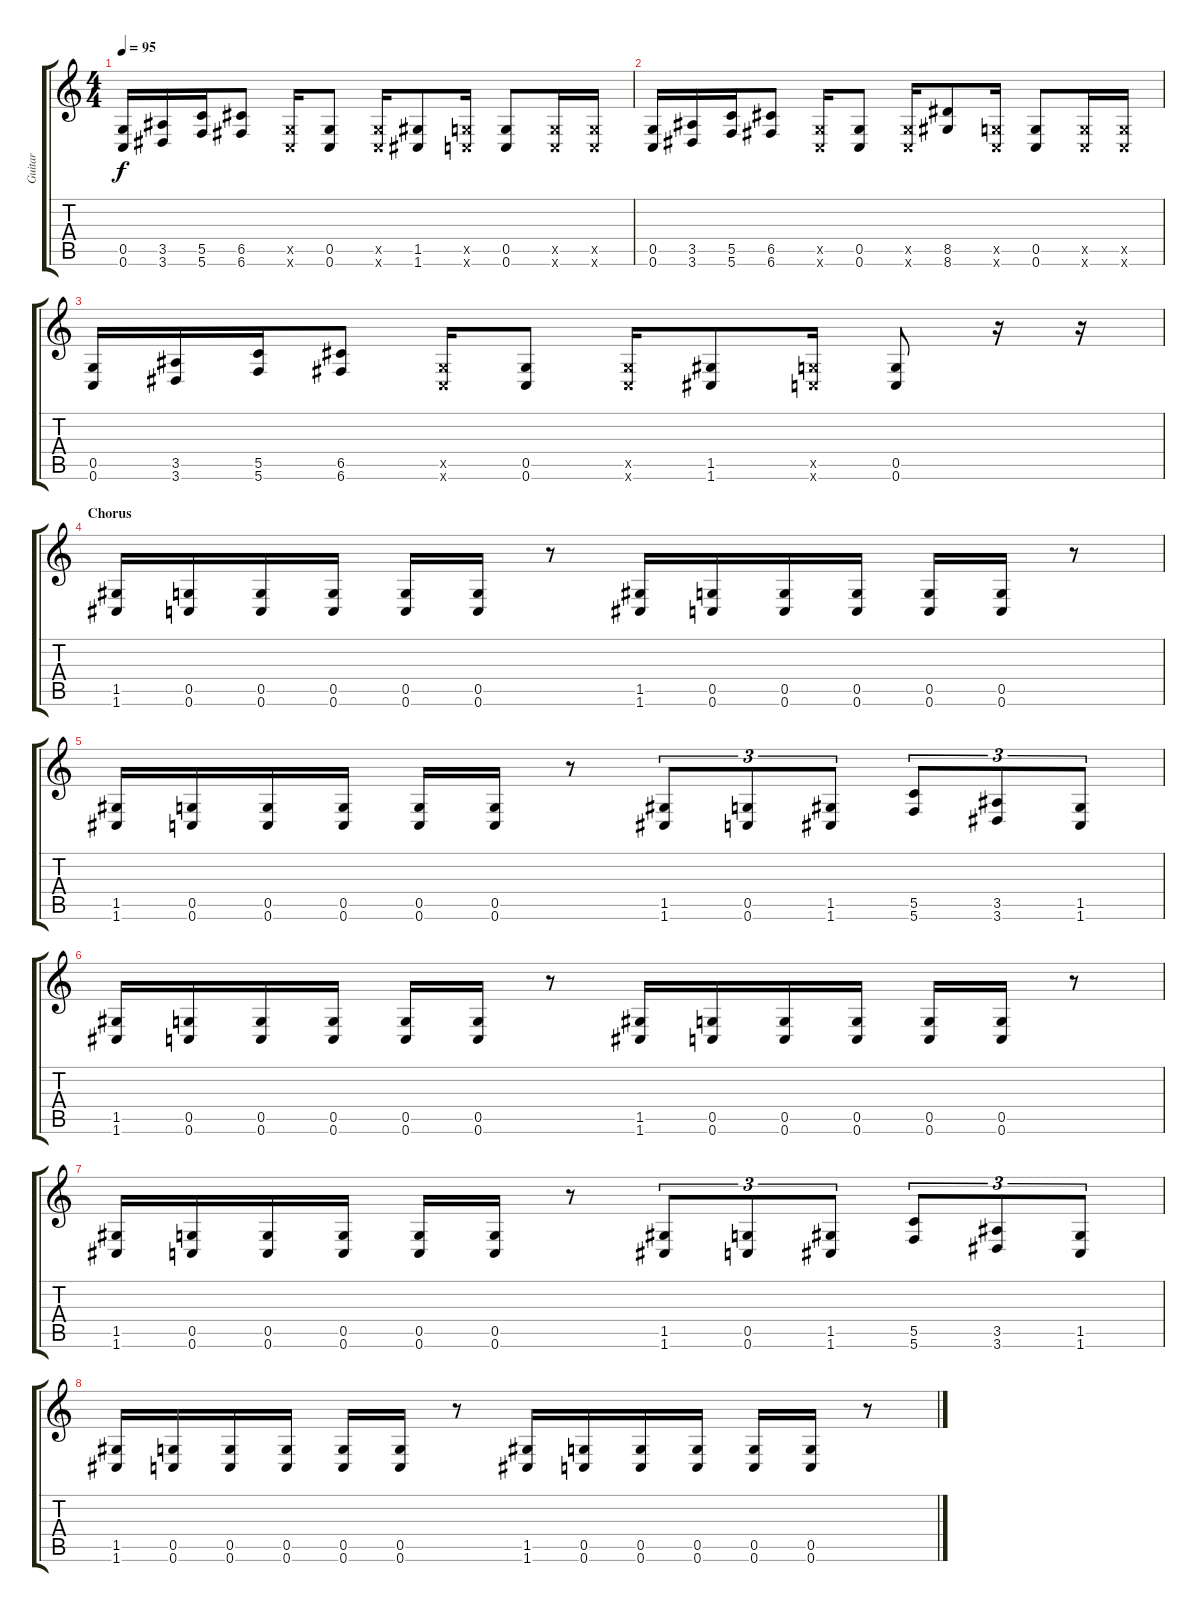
\track ("Guitar" "Guitar") {instrument distortionguitar}
\staff {score tabs}
\tuning (D4 A3 F3 C3 G2 C2) {hide}
\ts (4 4)
\tempo 95
\clef g2
\ks c
(0.5 0.6).16{dy f} (3.5 3.6).16 (5.5 5.6).16 (6.5 6.6).8 (0.5{x} 0.6{x}).16 (0.5 0.6).8 (0.5{x} 0.6{x}).16 (1.5 1.6).8 (0.5{x} 0.6{x}).16 (0.5 0.6).8 (0.5{x} 0.6{x}).16 (0.5{x} 0.6{x}).16 |
(0.5 0.6).16 (3.5 3.6).16 (5.5 5.6).16 (6.5 6.6).8 (0.5{x} 0.6{x}).16 (0.5 0.6).8 (0.5{x} 0.6{x}).16 (8.5 8.6).8 (0.5{x} 0.6{x}).16 (0.5 0.6).8 (0.5{x} 0.6{x}).16 (0.5{x} 0.6{x}).16 |
(0.5 0.6).16 (3.5 3.6).16 (5.5 5.6).16 (6.5 6.6).8 (0.5{x} 0.6{x}).16 (0.5 0.6).8 (0.5{x} 0.6{x}).16 (1.5 1.6).8 (0.5{x} 0.6{x}).16 (0.5 0.6).8 r.16 r.16 |
\section ("" "Chorus")
(1.5 1.6).16 (0.5 0.6).16 (0.5 0.6).16 (0.5 0.6).16 (0.5 0.6).16 (0.5 0.6).16 r.8 (1.5 1.6).16 (0.5 0.6).16 (0.5 0.6).16 (0.5 0.6).16 (0.5 0.6).16 (0.5 0.6).16 r.8 |
(1.5 1.6).16 (0.5 0.6).16 (0.5 0.6).16 (0.5 0.6).16 (0.5 0.6).16 (0.5 0.6).16 r.8 (1.5 1.6).8{tu (3 2)} (0.5 0.6).8{tu (3 2)} (1.5 1.6).8{tu (3 2)} (5.5 5.6).8{tu (3 2)} (3.5 3.6).8{tu (3 2)} (1.5 1.6).8{tu (3 2)} |
(1.5 1.6).16 (0.5 0.6).16 (0.5 0.6).16 (0.5 0.6).16 (0.5 0.6).16 (0.5 0.6).16 r.8 (1.5 1.6).16 (0.5 0.6).16 (0.5 0.6).16 (0.5 0.6).16 (0.5 0.6).16 (0.5 0.6).16 r.8 |
(1.5 1.6).16 (0.5 0.6).16 (0.5 0.6).16 (0.5 0.6).16 (0.5 0.6).16 (0.5 0.6).16 r.8 (1.5 1.6).8{tu (3 2)} (0.5 0.6).8{tu (3 2)} (1.5 1.6).8{tu (3 2)} (5.5 5.6).8{tu (3 2)} (3.5 3.6).8{tu (3 2)} (1.5 1.6).8{tu (3 2)} |
(1.5 1.6).16 (0.5 0.6).16 (0.5 0.6).16 (0.5 0.6).16 (0.5 0.6).16 (0.5 0.6).16 r.8 (1.5 1.6).16 (0.5 0.6).16 (0.5 0.6).16 (0.5 0.6).16 (0.5 0.6).16 (0.5 0.6).16 r.8
